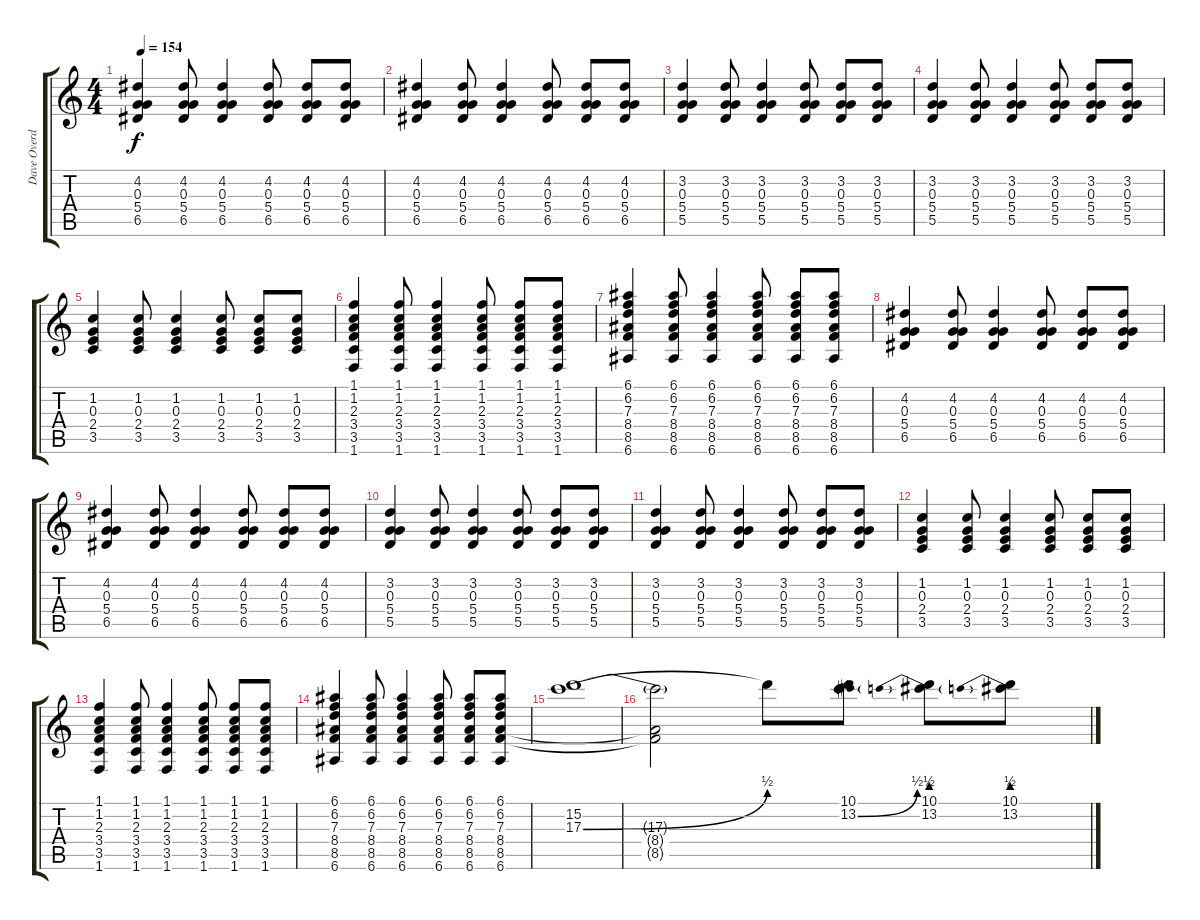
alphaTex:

\track ("Dave Overdrive" "Dave Overd") {instrument overdrivenguitar}
\staff {score tabs}
\tuning (E4 B3 G3 D3 A2 E2) {hide}
\ts (4 4)
\tempo 154
\clef g2
\ks c
(4.2 0.3 5.4 6.5).4{dy f} (4.2 0.3 5.4 6.5).8 (4.2 0.3 5.4 6.5).4 (4.2 0.3 5.4 6.5).8 (4.2 0.3 5.4 6.5).8 (4.2 0.3 5.4 6.5).8 |
(4.2 0.3 5.4 6.5).4 (4.2 0.3 5.4 6.5).8 (4.2 0.3 5.4 6.5).4 (4.2 0.3 5.4 6.5).8 (4.2 0.3 5.4 6.5).8 (4.2 0.3 5.4 6.5).8 |
(3.2 0.3 5.4 5.5).4 (3.2 0.3 5.4 5.5).8 (3.2 0.3 5.4 5.5).4 (3.2 0.3 5.4 5.5).8 (3.2 0.3 5.4 5.5).8 (3.2 0.3 5.4 5.5).8 |
(3.2 0.3 5.4 5.5).4 (3.2 0.3 5.4 5.5).8 (3.2 0.3 5.4 5.5).4 (3.2 0.3 5.4 5.5).8 (3.2 0.3 5.4 5.5).8 (3.2 0.3 5.4 5.5).8 |
(1.2 0.3 2.4 3.5).4 (1.2 0.3 2.4 3.5).8 (1.2 0.3 2.4 3.5).4 (1.2 0.3 2.4 3.5).8 (1.2 0.3 2.4 3.5).8 (1.2 0.3 2.4 3.5).8 |
(1.1 1.2 2.3 3.4 3.5 1.6).4 (1.1 1.2 2.3 3.4 3.5 1.6).8 (1.1 1.2 2.3 3.4 3.5 1.6).4 (1.1 1.2 2.3 3.4 3.5 1.6).8 (1.1 1.2 2.3 3.4 3.5 1.6).8 (1.1 1.2 2.3 3.4 3.5 1.6).8 |
(6.1 6.2 7.3 8.4 8.5 6.6).4 (6.1 6.2 7.3 8.4 8.5 6.6).8 (6.1 6.2 7.3 8.4 8.5 6.6).4 (6.1 6.2 7.3 8.4 8.5 6.6).8 (6.1 6.2 7.3 8.4 8.5 6.6).8 (6.1 6.2 7.3 8.4 8.5 6.6).8 |
(4.2 0.3 5.4 6.5).4 (4.2 0.3 5.4 6.5).8 (4.2 0.3 5.4 6.5).4 (4.2 0.3 5.4 6.5).8 (4.2 0.3 5.4 6.5).8 (4.2 0.3 5.4 6.5).8 |
(4.2 0.3 5.4 6.5).4 (4.2 0.3 5.4 6.5).8 (4.2 0.3 5.4 6.5).4 (4.2 0.3 5.4 6.5).8 (4.2 0.3 5.4 6.5).8 (4.2 0.3 5.4 6.5).8 |
(3.2 0.3 5.4 5.5).4 (3.2 0.3 5.4 5.5).8 (3.2 0.3 5.4 5.5).4 (3.2 0.3 5.4 5.5).8 (3.2 0.3 5.4 5.5).8 (3.2 0.3 5.4 5.5).8 |
(3.2 0.3 5.4 5.5).4 (3.2 0.3 5.4 5.5).8 (3.2 0.3 5.4 5.5).4 (3.2 0.3 5.4 5.5).8 (3.2 0.3 5.4 5.5).8 (3.2 0.3 5.4 5.5).8 |
(1.2 0.3 2.4 3.5).4 (1.2 0.3 2.4 3.5).8 (1.2 0.3 2.4 3.5).4 (1.2 0.3 2.4 3.5).8 (1.2 0.3 2.4 3.5).8 (1.2 0.3 2.4 3.5).8 |
(1.1 1.2 2.3 3.4 3.5 1.6).4 (1.1 1.2 2.3 3.4 3.5 1.6).8 (1.1 1.2 2.3 3.4 3.5 1.6).4 (1.1 1.2 2.3 3.4 3.5 1.6).8 (1.1 1.2 2.3 3.4 3.5 1.6).8 (1.1 1.2 2.3 3.4 3.5 1.6).8 |
(6.1 6.2 7.3 8.4 8.5 6.6).4 (6.1 6.2 7.3 8.4 8.5 6.6).8 (6.1 6.2 7.3 8.4 8.5 6.6).4 (6.1 6.2 7.3 8.4 8.5 6.6).8 (6.1 6.2 7.3 8.4 8.5 6.6).8 (6.1 6.2 7.3 8.4 8.5 6.6).8 |
(15.2 17.3{be (bend 0 0 60 2)}).1 |
(17.3{t} 8.4{t} 8.5{t}).2 15.2{t}.8 (10.1 13.2{be (bend 0 0 60 2)}).8 (10.1 13.2{be (prebend 0 2 60 2)}).8 (10.1 13.2{be (prebend 0 2 60 2)}).8
